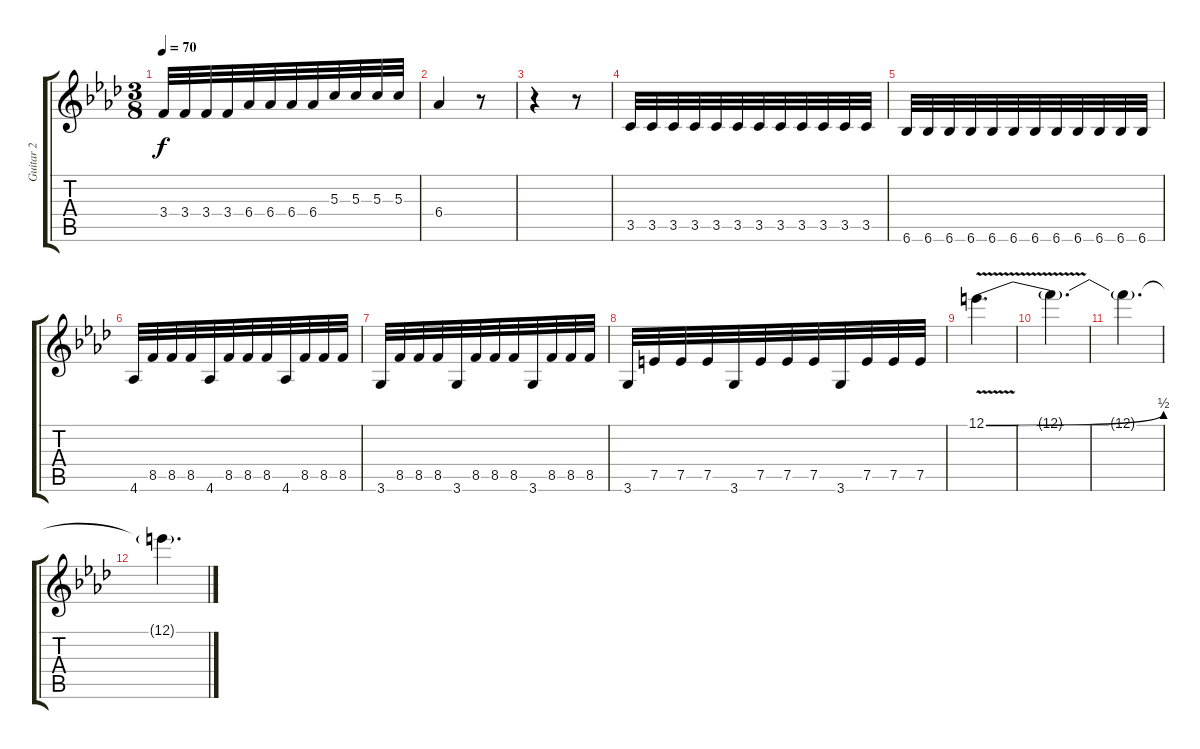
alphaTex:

\track ("Guitar 2" "Guitar 2") {instrument distortionguitar}
\staff {score tabs}
\tuning (E4 B3 G3 D3 A2 E2) {hide}
\ts (3 8)
\tempo 70
\clef g2
\ks ab
3.4.32{dy f} 3.4.32 3.4.32 3.4.32 6.4.32 6.4.32 6.4.32 6.4.32 5.3.32 5.3.32 5.3.32 5.3.32 |
6.4.4 r.8 |
r.4 r.8 |
3.5.32 3.5.32 3.5.32 3.5.32 3.5.32 3.5.32 3.5.32 3.5.32 3.5.32 3.5.32 3.5.32 3.5.32 |
6.6.32 6.6.32 6.6.32 6.6.32 6.6.32 6.6.32 6.6.32 6.6.32 6.6.32 6.6.32 6.6.32 6.6.32 |
4.6.32 8.5.32 8.5.32 8.5.32 4.6.32 8.5.32 8.5.32 8.5.32 4.6.32 8.5.32 8.5.32 8.5.32 |
3.6.32 8.5.32 8.5.32 8.5.32 3.6.32 8.5.32 8.5.32 8.5.32 3.6.32 8.5.32 8.5.32 8.5.32 |
3.6.32 7.5.32 7.5.32 7.5.32 3.6.32 7.5.32 7.5.32 7.5.32 3.6.32 7.5.32 7.5.32 7.5.32 |
12.1{be (bend 0 0 60 2) v}.4{d} |
12.1{t}.4{d} |
12.1{t}.4{d} |
12.1{t}.4{d}
